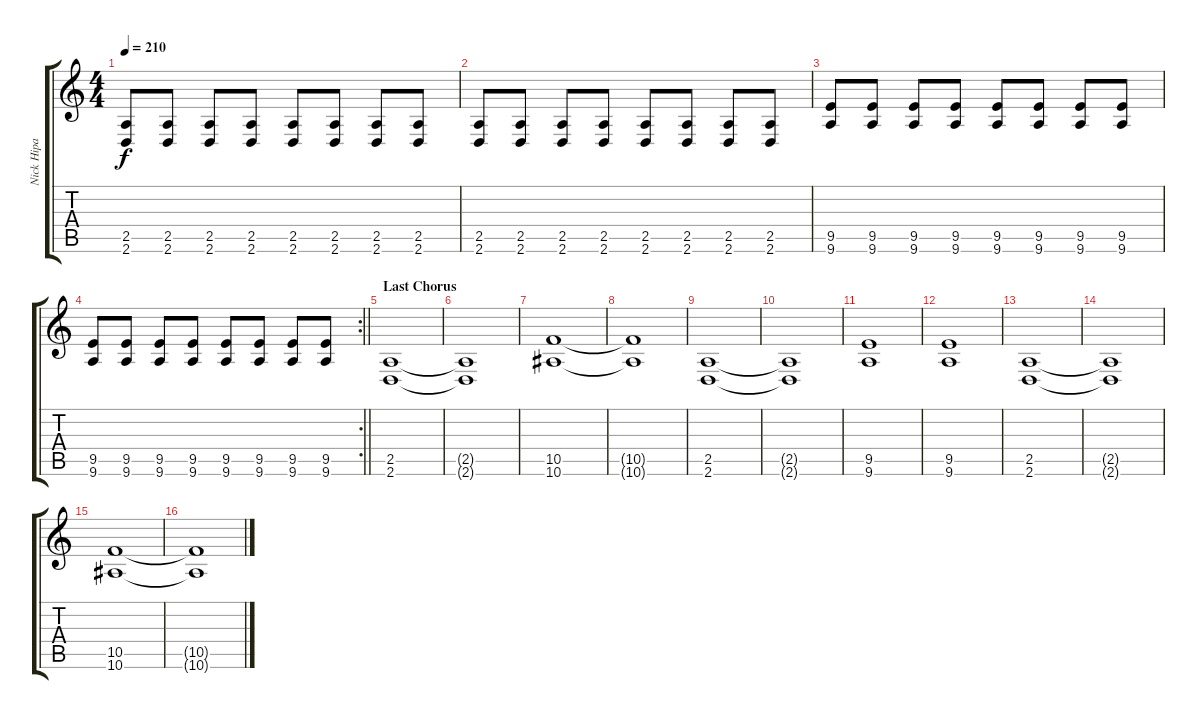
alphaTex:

\track ("Nick Hipa" "Nick Hipa") {instrument distortionguitar}
\staff {score tabs}
\tuning (D4 A3 F3 C3 G2 C2) {hide}
\ts (4 4)
\tempo 210
\clef g2
\ks c
(2.5 2.6).8{dy f} (2.5 2.6).8 (2.5 2.6).8 (2.5 2.6).8 (2.5 2.6).8 (2.5 2.6).8 (2.5 2.6).8 (2.5 2.6).8 |
(2.5 2.6).8 (2.5 2.6).8 (2.5 2.6).8 (2.5 2.6).8 (2.5 2.6).8 (2.5 2.6).8 (2.5 2.6).8 (2.5 2.6).8 |
(9.5 9.6).8 (9.5 9.6).8 (9.5 9.6).8 (9.5 9.6).8 (9.5 9.6).8 (9.5 9.6).8 (9.5 9.6).8 (9.5 9.6).8 |
\rc 2
\barLineRight lightlight
(9.5 9.6).8 (9.5 9.6).8 (9.5 9.6).8 (9.5 9.6).8 (9.5 9.6).8 (9.5 9.6).8 (9.5 9.6).8 (9.5 9.6).8 |
\section ("" "Last Chorus")
(2.5 2.6).1 |
(2.5{t} 2.6{t}).1 |
(10.5 10.6).1 |
(10.5{t} 10.6{t}).1 |
(2.5 2.6).1 |
(2.5{t} 2.6{t}).1 |
(9.5 9.6).1 |
(9.5 9.6).1 |
(2.5 2.6).1 |
(2.5{t} 2.6{t}).1 |
(10.5 10.6).1 |
(10.5{t} 10.6{t}).1
